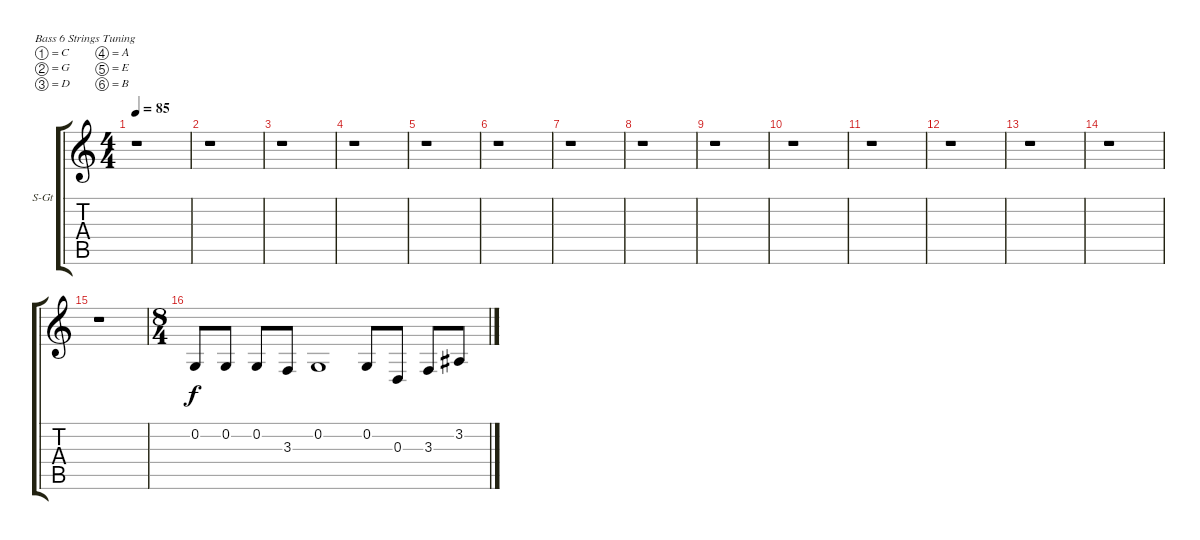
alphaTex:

\bracketExtendMode groupsimilarinstruments
\firstSystemTrackNameOrientation horizontal
\otherSystemsTrackNameOrientation horizontal
\track ("" "S-Gt") {instrument stringensemble1}
\staff {score tabs}
\tuning (C3 G2 D2 A1 E1 B0)
\displaytranspose 12
\ts (4 4)
\tempo 85
\clef g2
\ks c
r.1{dy f} |
r.1 |
r.1 |
r.1 |
r.1 |
r.1 |
r.1 |
r.1 |
r.1 |
r.1 |
r.1 |
r.1 |
r.1 |
r.1 |
r.1 |
\ts (8 4)
0.2.8 0.2.8 0.2.8 3.3.8 0.2.1 0.2.8 0.3.8 3.3.8 3.2.8
